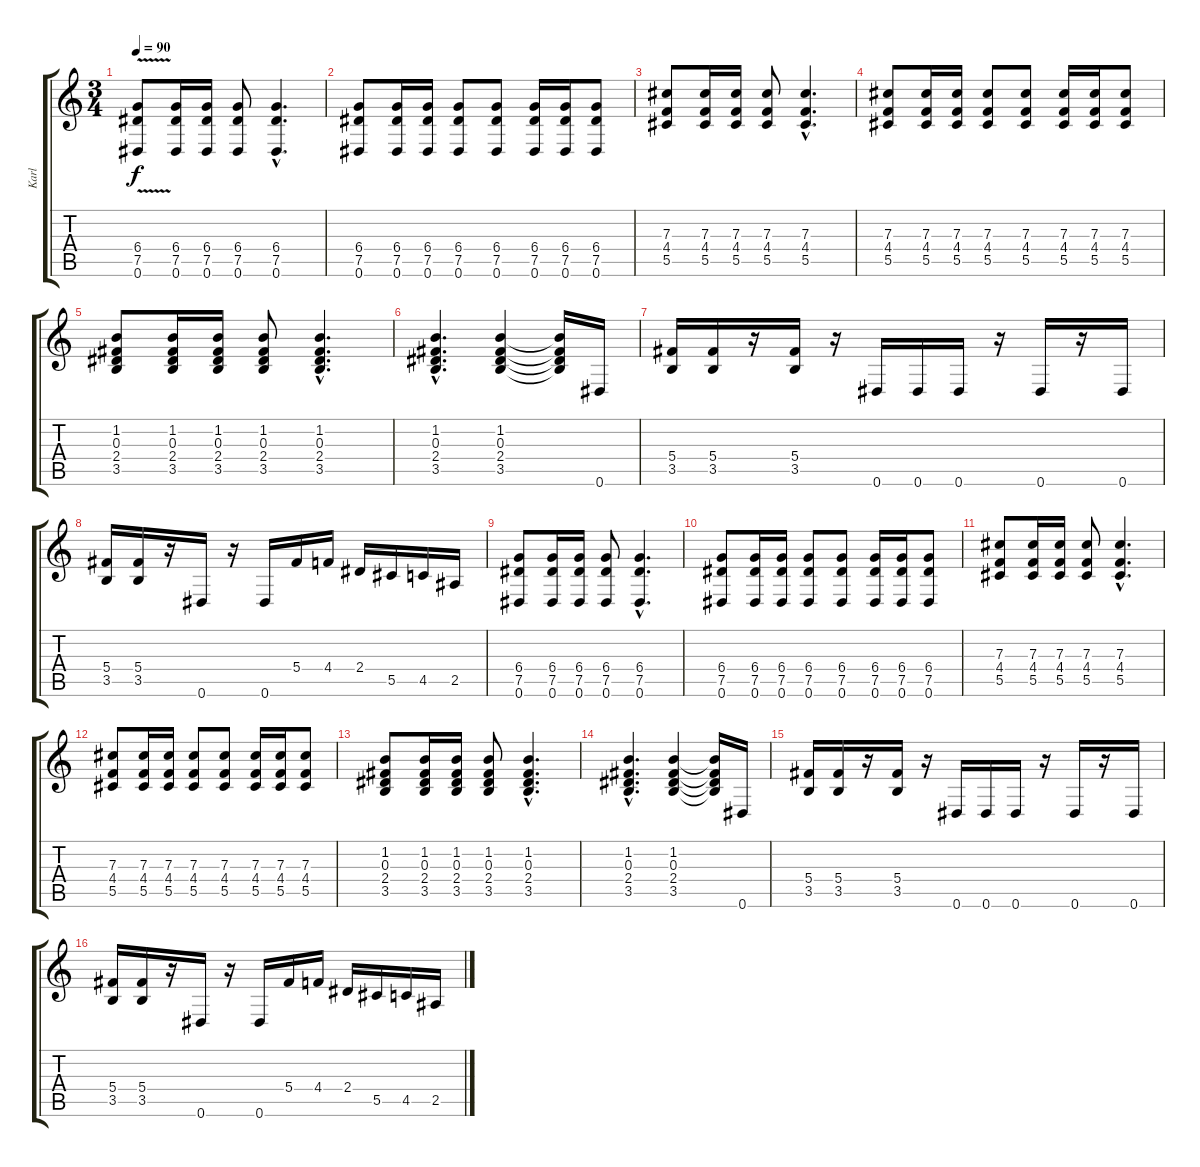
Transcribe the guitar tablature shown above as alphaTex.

\track ("Karl" "Karl") {instrument overdrivenguitar}
\staff {score tabs}
\tuning (Eb4 Bb3 Gb3 Db3 Ab2 Eb2) {hide}
\ts (3 4)
\tempo 90
\clef g2
\ks c
(6.4{v} 7.5 0.6).8{dy f} (6.4 7.5 0.6).16 (6.4 7.5 0.6).16 (6.4 7.5 0.6).8 (6.4{hac} 7.5{hac} 0.6{hac}).4{d} |
(6.4 7.5 0.6).8 (6.4 7.5 0.6).16 (6.4 7.5 0.6).16 (6.4 7.5 0.6).8 (6.4 7.5 0.6).8 (6.4 7.5 0.6).16 (6.4 7.5 0.6).16 (6.4 7.5 0.6).8 |
(7.3 4.4 5.5).8 (7.3 4.4 5.5).16 (7.3 4.4 5.5).16 (7.3 4.4 5.5).8 (7.3{hac} 4.4{hac} 5.5{hac}).4{d} |
(7.3 4.4 5.5).8 (7.3 4.4 5.5).16 (7.3 4.4 5.5).16 (7.3 4.4 5.5).8 (7.3 4.4 5.5).8 (7.3 4.4 5.5).16 (7.3 4.4 5.5).16 (7.3 4.4 5.5).8 |
(1.2 0.3 2.4 3.5).8 (1.2 0.3 2.4 3.5).16 (1.2 0.3 2.4 3.5).16 (1.2 0.3 2.4 3.5).8 (1.2{hac} 0.3{hac} 2.4{hac} 3.5{hac}).4{d} |
(1.2{hac} 0.3{hac} 2.4{hac} 3.5{hac}).4{d} (1.2 0.3 2.4 3.5).4 (1.2{t} 0.3{t} 2.4{t} 3.5{t}).16 0.6.16 |
(5.4 3.5).16 (5.4 3.5).16 r.16 (5.4 3.5).16 r.16 0.6.16 0.6.16 0.6.16 r.16 0.6.16 r.16 0.6.16 |
(5.4 3.5).16 (5.4 3.5).16 r.16 0.6.16 r.16 0.6.16 5.4.16 4.4.16 2.4.16 5.5.16 4.5.16 2.5.16 |
(6.4 7.5 0.6).8 (6.4 7.5 0.6).16 (6.4 7.5 0.6).16 (6.4 7.5 0.6).8 (6.4{hac} 7.5{hac} 0.6{hac}).4{d} |
(6.4 7.5 0.6).8 (6.4 7.5 0.6).16 (6.4 7.5 0.6).16 (6.4 7.5 0.6).8 (6.4 7.5 0.6).8 (6.4 7.5 0.6).16 (6.4 7.5 0.6).16 (6.4 7.5 0.6).8 |
(7.3 4.4 5.5).8 (7.3 4.4 5.5).16 (7.3 4.4 5.5).16 (7.3 4.4 5.5).8 (7.3{hac} 4.4{hac} 5.5{hac}).4{d} |
(7.3 4.4 5.5).8 (7.3 4.4 5.5).16 (7.3 4.4 5.5).16 (7.3 4.4 5.5).8 (7.3 4.4 5.5).8 (7.3 4.4 5.5).16 (7.3 4.4 5.5).16 (7.3 4.4 5.5).8 |
(1.2 0.3 2.4 3.5).8 (1.2 0.3 2.4 3.5).16 (1.2 0.3 2.4 3.5).16 (1.2 0.3 2.4 3.5).8 (1.2{hac} 0.3{hac} 2.4{hac} 3.5{hac}).4{d} |
(1.2{hac} 0.3{hac} 2.4{hac} 3.5{hac}).4{d} (1.2 0.3 2.4 3.5).4 (1.2{t} 0.3{t} 2.4{t} 3.5{t}).16 0.6.16 |
(5.4 3.5).16 (5.4 3.5).16 r.16 (5.4 3.5).16 r.16 0.6.16 0.6.16 0.6.16 r.16 0.6.16 r.16 0.6.16 |
(5.4 3.5).16 (5.4 3.5).16 r.16 0.6.16 r.16 0.6.16 5.4.16 4.4.16 2.4.16 5.5.16 4.5.16 2.5.16
